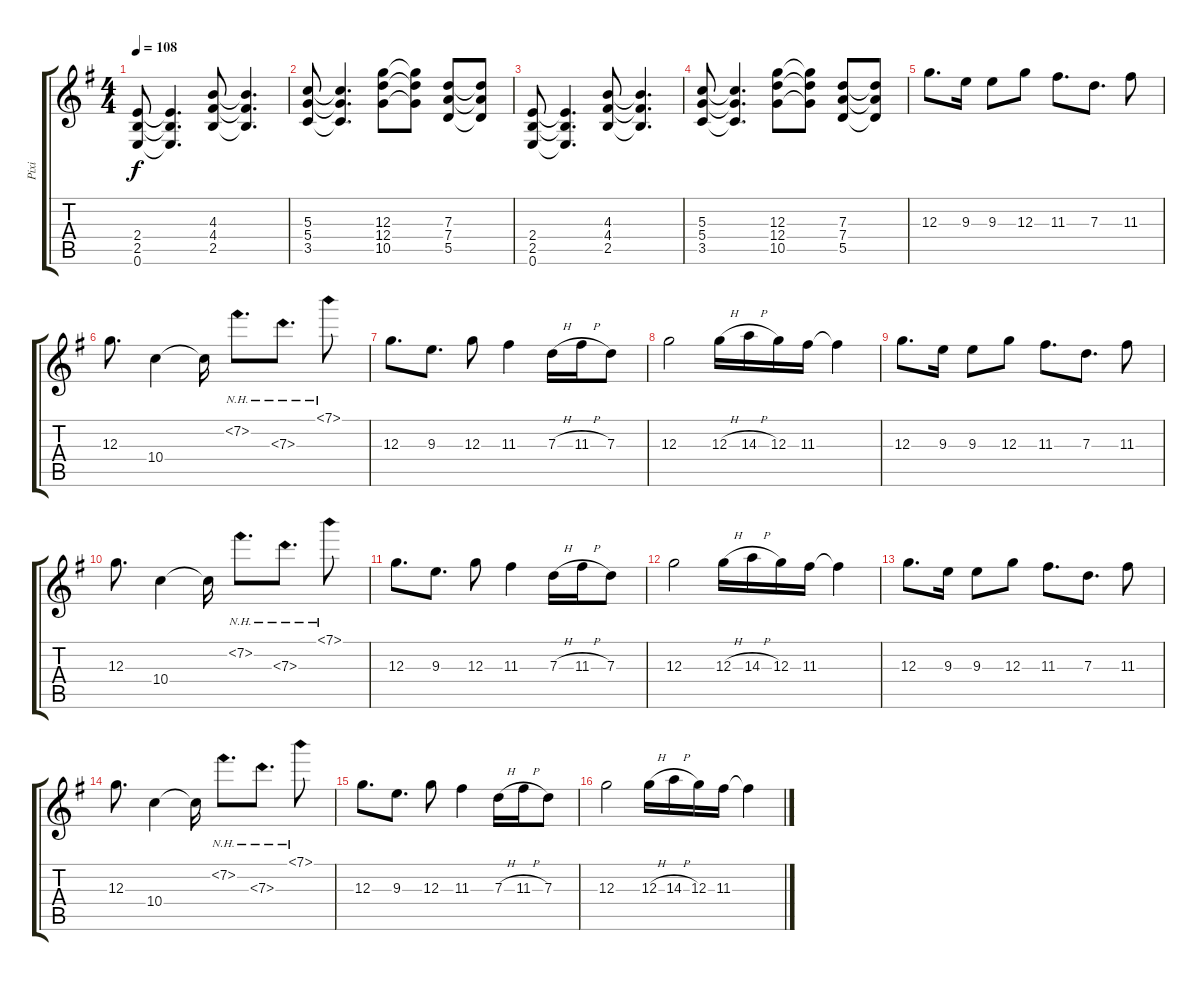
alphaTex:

\track ("Pixi" "Pixi") {instrument distortionguitar}
\staff {score tabs}
\tuning (E4 B3 G3 D3 A2 E2) {hide}
\ts (4 4)
\tempo 108
\clef g2
\ks g
(2.4 2.5 0.6).8{dy f} (2.4{t} 2.5{t} 0.6{t}).4{d} (4.3 4.4 2.5).8 (4.3{t} 4.4{t} 2.5{t}).4{d} |
(5.3 5.4 3.5).8 (5.3{t} 5.4{t} 3.5{t}).4{d} (12.3 12.4 10.5).8 (12.3{t} 12.4{t} 10.5{t}).8 (7.3 7.4 5.5).8 (7.3{t} 7.4{t} 5.5{t}).8 |
(2.4 2.5 0.6).8 (2.4{t} 2.5{t} 0.6{t}).4{d} (4.3 4.4 2.5).8 (4.3{t} 4.4{t} 2.5{t}).4{d} |
(5.3 5.4 3.5).8 (5.3{t} 5.4{t} 3.5{t}).4{d} (12.3 12.4 10.5).8 (12.3{t} 12.4{t} 10.5{t}).8 (7.3 7.4 5.5).8 (7.3{t} 7.4{t} 5.5{t}).8 |
12.3.8{d} 9.3.16 9.3.8 12.3.8 11.3.8{d} 7.3.8{d} 11.3.8 |
12.3.8{d} 10.4.4 10.4{t}.16 7.2{nh}.8{d} 7.3{nh}.8{d} 7.1{nh}.8 |
12.3.8{d} 9.3.8{d} 12.3.8 11.3.4 7.3{h}.16 11.3{h}.16 7.3.8 |
12.3.2 12.3{h}.16 14.3{h}.16 12.3.16 11.3.16 11.3{t}.4 |
12.3.8{d} 9.3.16 9.3.8 12.3.8 11.3.8{d} 7.3.8{d} 11.3.8 |
12.3.8{d} 10.4.4 10.4{t}.16 7.2{nh}.8{d} 7.3{nh}.8{d} 7.1{nh}.8 |
12.3.8{d} 9.3.8{d} 12.3.8 11.3.4 7.3{h}.16 11.3{h}.16 7.3.8 |
12.3.2 12.3{h}.16 14.3{h}.16 12.3.16 11.3.16 11.3{t}.4 |
12.3.8{d} 9.3.16 9.3.8 12.3.8 11.3.8{d} 7.3.8{d} 11.3.8 |
12.3.8{d} 10.4.4 10.4{t}.16 7.2{nh}.8{d} 7.3{nh}.8{d} 7.1{nh}.8 |
12.3.8{d} 9.3.8{d} 12.3.8 11.3.4 7.3{h}.16 11.3{h}.16 7.3.8 |
12.3.2 12.3{h}.16 14.3{h}.16 12.3.16 11.3.16 11.3{t}.4
